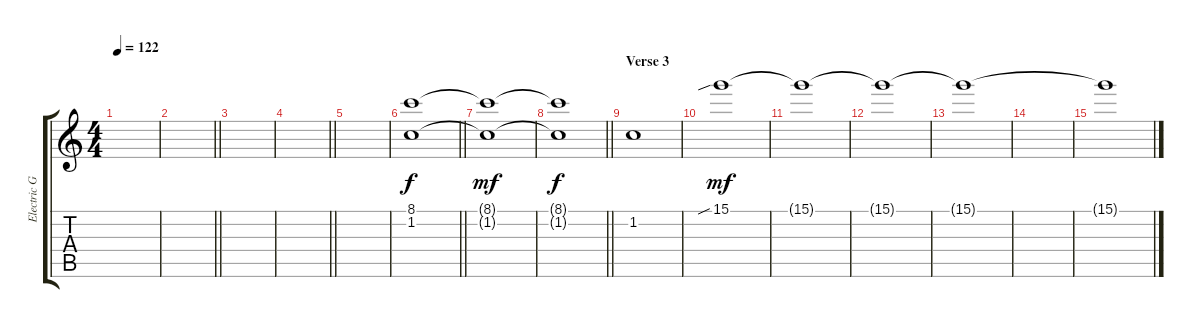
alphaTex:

\track ("Electric Guitar" "Electric G") {instrument distortionguitar}
\staff {score tabs}
\tuning (E4 B3 G3 D3 A2 E2) {hide}
\ts (4 4)
\tempo 122
\clef g2
\ks c
|
\barLineRight lightlight
|
|
\barLineRight lightlight
|
|
\barLineRight lightlight
(8.1 1.2).1 |
(8.1{t} 1.2{t}).1{dy mf} |
\barLineRight lightlight
(8.1{t} 1.2{t}).1{dy f} |
\section ("" "Verse 3")
1.2.1 |
15.1{sib}.1{dy mf} |
15.1{t}.1 |
15.1{t}.1 |
15.1{t}.1 |
|
15.1{t}.1
